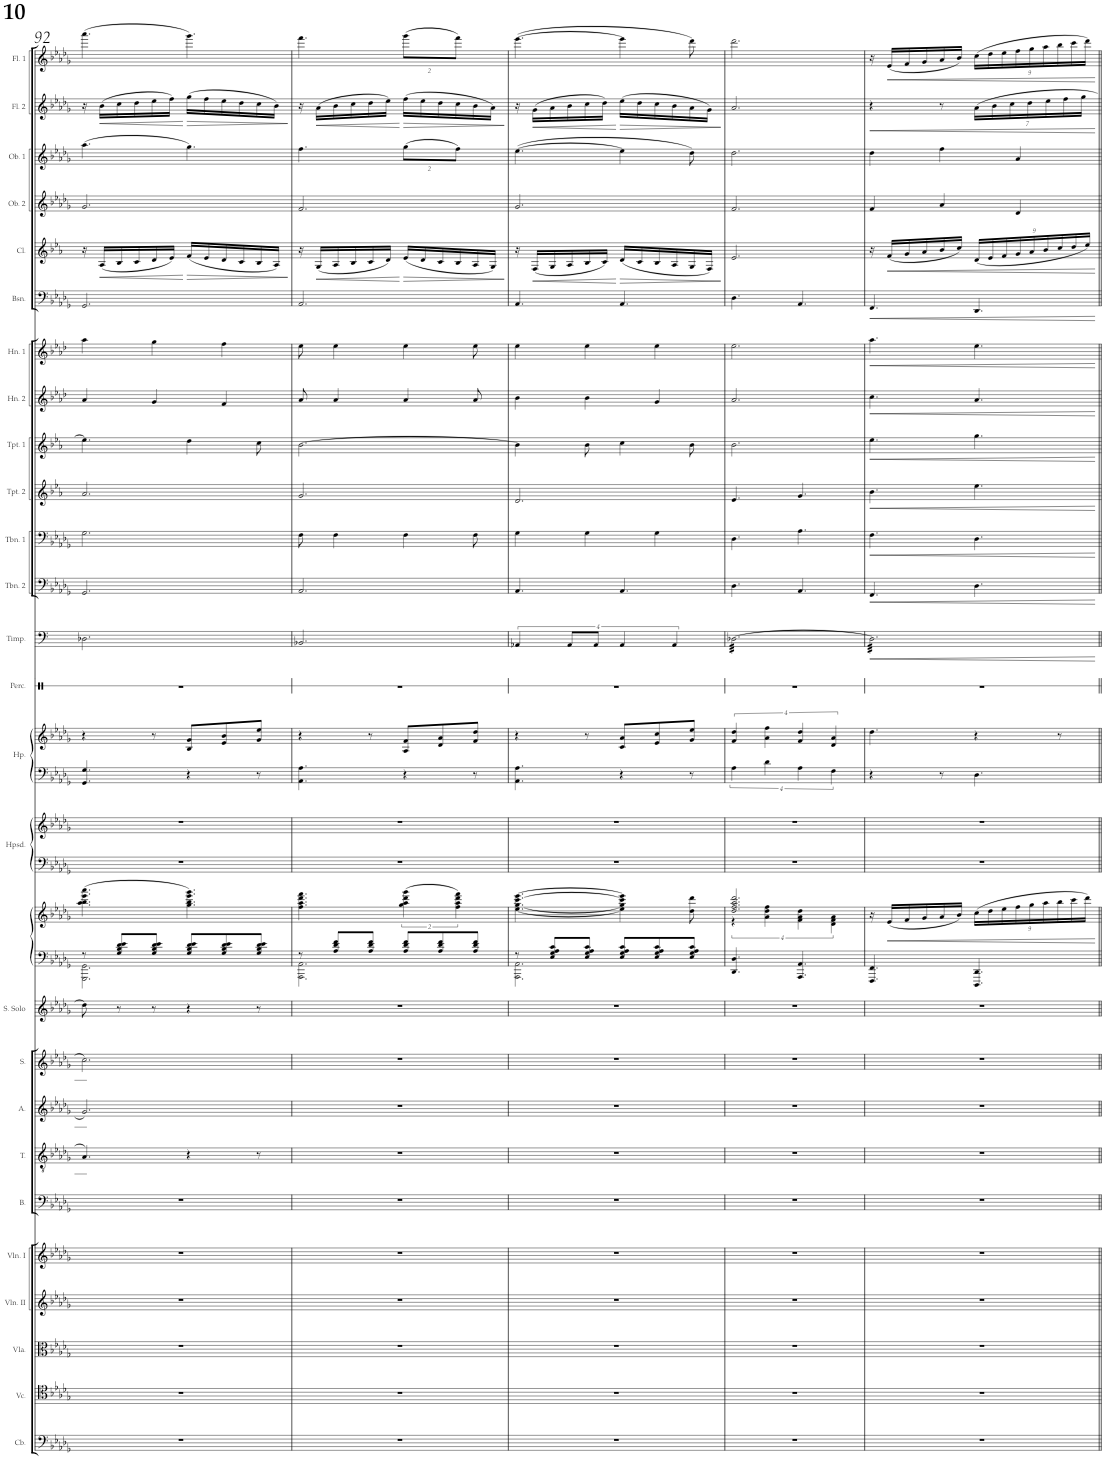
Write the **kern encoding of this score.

**kern	**kern	**kern	**kern	**kern	**kern	**kern	**kern	**kern	**kern	**kern	**kern	**dynam	**kern	**kern	**kern	**kern	**kern	**kern	**dynam	**kern	**dynam	**kern	**dynam	**kern	**dynam	**kern	**dynam	**kern	**dynam	**kern	**dynam	**kern	**dynam	**kern	**dynam	**kern	**kern	**kern	**dynam	**kern	**dynam
*part27	*part26	*part25	*part24	*part23	*part22	*part21	*part20	*part19	*part18	*part17	*part17	*part17	*part16	*part16	*part15	*part15	*part14	*part13	*part13	*part12	*part12	*part11	*part11	*part10	*part10	*part9	*part9	*part8	*part8	*part7	*part7	*part6	*part6	*part5	*part5	*part4	*part3	*part2	*part2	*part1	*part1
*staff30	*staff29	*staff28	*staff27	*staff26	*staff25	*staff24	*staff23	*staff22	*staff21	*staff20	*staff19	*staff19/20	*staff18	*staff17	*staff16	*staff15	*staff14	*staff13	*staff13	*staff12	*staff12	*staff11	*staff11	*staff10	*staff10	*staff9	*staff9	*staff8	*staff8	*staff7	*staff7	*staff6	*staff6	*staff5	*staff5	*staff4	*staff3	*staff2	*staff2	*staff1	*staff1
*I"Contrabass	*I"Violoncello	*I"Viola	*I"Violin II	*I"Violin I	*I"Bass	*I"Tenor	*I"Alto	*I"Soprano	*I"Soprano Solo	*I"Piano	*	*	*I"Harpsichord  (optional)	*	*I"Harp	*	*I"Percussion	*I"Timpani	*	*I"Trombone 2	*	*I"Trombone 1	*	*I"Trumpet in Bb 2	*	*I"Trumpet in Bb 1	*	*I"Horn in F 2	*	*I"Horn in F 1	*	*I"Bassoon	*	*I"Clarinet in Bb	*	*I"Oboe 2	*I"Oboe 1	*I"Flute 2	*	*I"Flute 1	*
*I'Cb.	*I'Vc.	*I'Vla.	*I'Vln. II	*I'Vln. I	*I'B.	*I'T.	*I'A.	*I'S.	*I'S. Solo	*I'Pno	*	*	*I'Hpsd.	*	*I'Hp.	*	*I'Perc.	*I'Timp.	*	*I'Tbn. 2	*	*I'Tbn. 1	*	*I'Tpt. 2	*	*I'Tpt. 1	*	*I'Hn. 2	*	*I'Hn. 1	*	*I'Bsn.	*	*I'Cl.	*	*I'Ob. 2	*I'Ob. 1	*I'Fl. 2	*	*I'Fl. 1	*
!!LO:PB:g=z
*clefF4	*clefC4	*clefC3	*clefG2	*clefG2	*clefF4	*clefGv2	*clefG2	*clefG2	*clefG2	*clefF4	*clefG2	*	*clefF4	*clefG2	*clefF4	*clefG2	*clefX	*clefF4	*	*clefF4	*	*clefF4	*	*clefG2	*	*clefG2	*	*clefG2	*	*clefG2	*	*clefF4	*	*clefG2	*	*clefG2	*clefG2	*clefG2	*	*clefG2	*
*Trd7c12	*	*	*	*	*	*	*	*	*	*	*	*	*	*	*	*	*	*	*	*	*	*	*	*Trd1c2	*	*Trd1c2	*	*Trd4c7	*	*Trd4c7	*	*	*	*Trd1c2	*	*	*	*	*	*	*
*k[b-e-a-d-g-]	*k[b-e-a-d-g-]	*k[b-e-a-d-g-]	*k[b-e-a-d-g-]	*k[b-e-a-d-g-]	*k[b-e-a-d-g-]	*k[b-e-a-d-g-]	*k[b-e-a-d-g-]	*k[b-e-a-d-g-]	*k[b-e-a-d-g-]	*k[b-e-a-d-g-]	*k[b-e-a-d-g-]	*	*k[b-e-a-d-g-]	*k[b-e-a-d-g-]	*k[b-e-a-d-g-]	*k[b-e-a-d-g-]	*k[]	*k[]	*	*k[b-e-a-d-g-]	*	*k[b-e-a-d-g-]	*	*k[b-e-a-]	*	*k[b-e-a-]	*	*k[b-e-a-d-]	*	*k[b-e-a-d-]	*	*k[b-e-a-d-g-]	*	*k[b-e-a-]	*	*k[b-e-a-d-g-]	*k[b-e-a-d-g-]	*k[b-e-a-d-g-]	*	*k[b-e-a-d-g-]	*
*M6/8	*M6/8	*M6/8	*M6/8	*M6/8	*M6/8	*M6/8	*M6/8	*M6/8	*M6/8	*M6/8	*M6/8	*	*M6/8	*M6/8	*M6/8	*M6/8	*M6/8	*M6/8	*	*M6/8	*	*M6/8	*	*M6/8	*	*M6/8	*	*M6/8	*	*M6/8	*	*M6/8	*	*M6/8	*	*M6/8	*M6/8	*M6/8	*	*M6/8	*
=92	=92	=92	=92	=92	=92	=92	=92	=92	=92	=92	=92	=92	=92	=92	=92	=92	=92	=92	=92	=92	=92	=92	=92	=92	=92	=92	=92	=92	=92	=92	=92	=92	=92	=92	=92	=92	=92	=92	=92	=92	=92
*	*	*	*	*	*	*	*	*	*	*^	*	*	*	*	*	*	*	*	*	*	*	*	*	*	*	*	*	*	*	*	*	*	*	*	*	*	*	*	*	*	*
2.r	2.r	2.r	2.r	2.r	2.r	4.A-/	2.g-/	2.cc\	8dd-\]	8r	2.GGG-\ 2.GG-\	(4.aa-\ 4.bb-\ 4.eee-\ 4.aaa-\	.	2.r	2.r	4.GG-/ 4.G-/	4r	2.r	2.D-X\	.	2.GG-/	.	2.G-\	.	2.a-/	.	4.ee-\]	.	4a-/	.	4aa-\	.	2.GG-/	.	16r	.	2.g-/	(4.aa-\	16r	.	(4.aaa-\	.
!	!	!	!	!	!	!	!	!	!	!	!	!	!	!	!	!	!	!	!	!	!	!	!	!	!	!	!	!	!	!	!	!	!	!	!	!LO:HP:b	!	!	!	!LO:HP:b	!	!
.	.	.	.	.	.	.	.	.	.	.	.	.	.	.	.	.	.	.	.	.	.	.	.	.	.	.	.	.	.	.	.	.	.	.	(16A-/LL	<	.	.	(16b-\LL	<	.	.
.	.	.	.	.	.	.	.	.	8r	8G-/ 8B-/ 8d-/ 8e-/L	.	.	.	.	.	.	.	.	.	.	.	.	.	.	.	.	.	.	.	.	.	.	.	.	16B-/	.	.	.	16cc\	.	.	.
.	.	.	.	.	.	.	.	.	.	.	.	.	.	.	.	.	.	.	.	.	.	.	.	.	.	.	.	.	.	.	.	.	.	.	16c/	.	.	.	16dd-\	.	.	.
.	.	.	.	.	.	.	.	.	8r	8G-/ 8B-/ 8d-/ 8e-/J	.	.	.	.	.	.	8r	.	.	.	.	.	.	.	.	.	.	.	4g/	.	4gg\	.	.	.	16d/	.	.	.	16ee-\	.	.	.
.	.	.	.	.	.	.	.	.	.	.	.	.	.	.	.	.	.	.	.	.	.	.	.	.	.	.	.	.	.	.	.	.	.	.	16e-/JJ)	.	.	.	16ff\JJ)	.	.	.
!	!	!	!	!	!	!	!	!	!	!	!	!	!	!	!	!	!	!	!	!	!	!	!	!	!	!	!	!	!	!	!	!	!	!	!	!LO:HP:n=1:b	!	!	!	!LO:HP:n=1:b	!	!
.	.	.	.	.	.	4r	.	.	4r	8G-/ 8B-/ 8d-/ 8e-/L	.	4.gg-\ 4.bb-\ 4.eee-\ 4.ggg-\)	.	.	.	4r	8B-/ 8g-/L	.	.	.	.	.	.	.	.	.	4dd\	.	.	.	.	.	.	.	(16f/LL	[ >	.	4.gg-\)	(16gg-\LL	[ >	4.ggg-\)	.
.	.	.	.	.	.	.	.	.	.	.	.	.	.	.	.	.	.	.	.	.	.	.	.	.	.	.	.	.	.	.	.	.	.	.	16e-/	.	.	.	16ff\	.	.	.
.	.	.	.	.	.	.	.	.	.	8G-/ 8B-/ 8d-/ 8e-/	.	.	.	.	.	.	8e-/ 8b-/	.	.	.	.	.	.	.	.	.	.	.	4f/	.	4ff\	.	.	.	16d/	.	.	.	16ee-\	.	.	.
.	.	.	.	.	.	.	.	.	.	.	.	.	.	.	.	.	.	.	.	.	.	.	.	.	.	.	.	.	.	.	.	.	.	.	16c/	.	.	.	16dd-\	.	.	.
.	.	.	.	.	.	8r	.	.	8r	8G-/ 8B-/ 8d-/ 8e-/J	.	.	.	.	.	8r	8g-/ 8ee-/J	.	.	.	.	.	.	.	.	.	8cc\	.	.	.	.	.	.	.	16B-/	.	.	.	16cc\	.	.	.
.	.	.	.	.	.	.	.	.	.	.	.	.	.	.	.	.	.	.	.	.	.	.	.	.	.	.	.	.	.	.	.	.	.	.	16A-/JJ)	.	.	.	16b-\JJ)	.	.	.
*	*	*	*	*	*	*	*	*	*	*v	*v	*	*	*	*	*	*	*	*	*	*	*	*	*	*	*	*	*	*	*	*	*	*	*	*	*	*	*	*	*	*	*
.	.	.	.	.	.	.	.	.	.	.	.	.	.	.	.	.	.	.	.	.	.	.	.	.	.	.	.	.	.	.	.	.	.	.	]	.	.	.	]	.	.
=93	=93	=93	=93	=93	=93	=93	=93	=93	=93	=93	=93	=93	=93	=93	=93	=93	=93	=93	=93	=93	=93	=93	=93	=93	=93	=93	=93	=93	=93	=93	=93	=93	=93	=93	=93	=93	=93	=93	=93	=93	=93
*	*	*	*	*	*	*	*	*	*	*^	*	*	*	*	*	*	*	*	*	*	*	*	*	*	*	*	*	*	*	*	*	*	*	*	*	*	*	*	*	*	*
2.r	2.r	2.r	2.r	2.r	2.r	2.r	2.r	2.r	2.r	8r	2.AAA-\ 2.AA-\	4.ff\ 4.aa-\ 4.ddd-\ 4.fff\	.	2.r	2.r	4.AA-\ 4.A-\	4r	2.r	2.BB-X/	.	2.AA-/	.	8F\	.	2.g/	.	[2.b-\	.	8a-/	.	8ee-\	.	2.AA-/	.	16r	.	2.f/	4.ff\	16r	.	4.fff\	.
!	!	!	!	!	!	!	!	!	!	!	!	!	!	!	!	!	!	!	!	!	!	!	!	!	!	!	!	!	!	!	!	!	!	!	!	!LO:HP:b	!	!	!	!LO:HP:b	!	!
.	.	.	.	.	.	.	.	.	.	.	.	.	.	.	.	.	.	.	.	.	.	.	.	.	.	.	.	.	.	.	.	.	.	.	(16G/LL	<	.	.	(16a-\LL	<	.	.
.	.	.	.	.	.	.	.	.	.	8A-/ 8d-/ 8f/L	.	.	.	.	.	.	.	.	.	.	.	.	4F\	.	.	.	.	.	4a-/	.	4ee-\	.	.	.	16A-/	.	.	.	16b-\	.	.	.
.	.	.	.	.	.	.	.	.	.	.	.	.	.	.	.	.	.	.	.	.	.	.	.	.	.	.	.	.	.	.	.	.	.	.	16B-/	.	.	.	16cc\	.	.	.
.	.	.	.	.	.	.	.	.	.	8A-/ 8d-/ 8f/J	.	.	.	.	.	.	8r	.	.	.	.	.	.	.	.	.	.	.	.	.	.	.	.	.	16c/	.	.	.	16dd-\	.	.	.
.	.	.	.	.	.	.	.	.	.	.	.	.	.	.	.	.	.	.	.	.	.	.	.	.	.	.	.	.	.	.	.	.	.	.	16d/JJ)	.	.	.	16ee-\JJ)	.	.	.
!	!	!	!	!	!	!	!	!	!	!	!	!	!	!	!	!	!	!	!	!	!	!	!	!	!	!	!	!	!	!	!	!	!	!	!	!LO:HP:n=1:b	!	!	!	!	!	!
*	*	*	*	*	*	*	*	*	*	*	*	*	*	*	*	*	*	*	*	*	*	*	*	*	*	*	*	*	*	*	*	*	*	*	*	*	*	*Xbrackettup	*	*	*	*
!	!	!	!	!	!	!	!	!	!	!	!	!	!	!	!	!	!	!	!	!	!	!	!	!	!	!	!	!	!	!	!	!	!	!	!	!	!	!	!	!LO:HP:n=1:b	!	!
*	*	*	*	*	*	*	*	*	*	*	*	*	*	*	*	*	*	*	*	*	*	*	*	*	*	*	*	*	*	*	*	*	*	*	*	*	*	*	*	*	*Xbrackettup	*
.	.	.	.	.	.	.	.	.	.	8A-/ 8d-/ 8f/L	.	(16%3gg-\ 16%3aa-\ 16%3ddd-\ 16%3ggg-\L	.	.	.	4r	8A-/ 8f/L	.	.	.	.	.	4F\	.	.	.	.	.	4a-/	.	4ee-\	.	.	.	(16e-/LL	[ >	.	(16%3gg-\L	(16ff\LL	[ >	(16%3ggg-\L	.
.	.	.	.	.	.	.	.	.	.	.	.	.	.	.	.	.	.	.	.	.	.	.	.	.	.	.	.	.	.	.	.	.	.	.	16d/	.	.	.	16ee-\	.	.	.
.	.	.	.	.	.	.	.	.	.	8A-/ 8d-/ 8f/	.	.	.	.	.	.	8d-/ 8a-/	.	.	.	.	.	.	.	.	.	.	.	.	.	.	.	.	.	16c/	.	.	.	16dd-\	.	.	.
.	.	.	.	.	.	.	.	.	.	.	.	16%3ff\ 16%3aa-\ 16%3ddd-\ 16%3fff\J)	.	.	.	.	.	.	.	.	.	.	.	.	.	.	.	.	.	.	.	.	.	.	16B-/	.	.	16%3ff\J)	16cc\	.	16%3fff\J)	.
.	.	.	.	.	.	.	.	.	.	8A-/ 8d-/ 8f/J	.	.	.	.	.	8r	8f/ 8dd-/J	.	.	.	.	.	8F\	.	.	.	.	.	8a-/	.	8ee-\	.	.	.	16A-/	.	.	.	16b-\	.	.	.
.	.	.	.	.	.	.	.	.	.	.	.	.	.	.	.	.	.	.	.	.	.	.	.	.	.	.	.	.	.	.	.	.	.	.	16G/JJ)	.	.	.	16a-\JJ)	.	.	.
*	*	*	*	*	*	*	*	*	*	*v	*v	*	*	*	*	*	*	*	*	*	*	*	*	*	*	*	*	*	*	*	*	*	*	*	*	*	*	*	*	*	*	*
.	.	.	.	.	.	.	.	.	.	.	.	.	.	.	.	.	.	.	.	.	.	.	.	.	.	.	.	.	.	.	.	.	.	.	]	.	.	.	]	.	.
=94	=94	=94	=94	=94	=94	=94	=94	=94	=94	=94	=94	=94	=94	=94	=94	=94	=94	=94	=94	=94	=94	=94	=94	=94	=94	=94	=94	=94	=94	=94	=94	=94	=94	=94	=94	=94	=94	=94	=94	=94	=94
*	*	*	*	*	*	*	*	*	*	*^	*	*	*	*	*	*	*	*	*	*	*	*	*	*	*	*	*	*	*	*	*	*	*	*	*	*	*	*	*	*	*
2.r	2.r	2.r	2.r	2.r	2.r	2.r	2.r	2.r	2.r	8r	2.AAA-\ 2.AA-\	[4.ee-\ [4.gg-\ [4.ccc\ [4.eee-\	.	2.r	2.r	4.AA-\ 4.A-\	4r	2.r	16%3AA-X/	.	4.AA-/	.	4G-\	.	2.d/	.	4b-\]	.	4b-\	.	4ee-\	.	4.AA-/	.	16r	.	2.g-/	([4.ee-\	16r	.	([4.eee-\	.
!	!	!	!	!	!	!	!	!	!	!	!	!	!	!	!	!	!	!	!	!	!	!	!	!	!	!	!	!	!	!	!	!	!	!	!	!LO:HP:b	!	!	!	!LO:HP:b	!	!
.	.	.	.	.	.	.	.	.	.	.	.	.	.	.	.	.	.	.	.	.	.	.	.	.	.	.	.	.	.	.	.	.	.	.	(16F/LL	<	.	.	(16g-\LL	<	.	.
.	.	.	.	.	.	.	.	.	.	8E-/ 8G-/ 8A-/ 8c/L	.	.	.	.	.	.	.	.	.	.	.	.	.	.	.	.	.	.	.	.	.	.	.	.	16G/	.	.	.	16a-\	.	.	.
.	.	.	.	.	.	.	.	.	.	.	.	.	.	.	.	.	.	.	32%3AA-/L	.	.	.	.	.	.	.	.	.	.	.	.	.	.	.	16A-/	.	.	.	16b-\	.	.	.
.	.	.	.	.	.	.	.	.	.	8E-/ 8G-/ 8A-/ 8c/J	.	.	.	.	.	.	8r	.	.	.	.	.	4G-\	.	.	.	8b-\	.	4b-\	.	4ee-\	.	.	.	16B-/	.	.	.	16cc\	.	.	.
.	.	.	.	.	.	.	.	.	.	.	.	.	.	.	.	.	.	.	32%3AA-/J	.	.	.	.	.	.	.	.	.	.	.	.	.	.	.	.	.	.	.	.	.	.	.
.	.	.	.	.	.	.	.	.	.	.	.	.	.	.	.	.	.	.	.	.	.	.	.	.	.	.	.	.	.	.	.	.	.	.	16c/JJ)	.	.	.	16dd-\JJ)	.	.	.
!	!	!	!	!	!	!	!	!	!	!	!	!	!	!	!	!	!	!	!	!	!	!	!	!	!	!	!	!	!	!	!	!	!	!	!	!LO:HP:n=1:b	!	!	!	!LO:HP:n=1:b	!	!
.	.	.	.	.	.	.	.	.	.	8E-/ 8G-/ 8A-/ 8c/L	.	4ee-\] 4gg-\] 4ccc\] 4eee-\]	.	.	.	4r	8c/ 8a-/L	.	16%3AA-/	.	4.AA-/	.	.	.	.	.	4cc\	.	.	.	.	.	4.AA-/	.	(16d/LL	[ >	.	4ee-\]	(16ee-\LL	[ >	4eee-\]	.
.	.	.	.	.	.	.	.	.	.	.	.	.	.	.	.	.	.	.	.	.	.	.	.	.	.	.	.	.	.	.	.	.	.	.	16c/	.	.	.	16dd-\	.	.	.
.	.	.	.	.	.	.	.	.	.	8E-/ 8G-/ 8A-/ 8c/	.	.	.	.	.	.	8e-/ 8cc/	.	.	.	.	.	4G-\	.	.	.	.	.	4g/	.	4ee-\	.	.	.	16B-/	.	.	.	16cc\	.	.	.
.	.	.	.	.	.	.	.	.	.	.	.	.	.	.	.	.	.	.	16%3AA-/	.	.	.	.	.	.	.	.	.	.	.	.	.	.	.	16A-/	.	.	.	16b-\	.	.	.
.	.	.	.	.	.	.	.	.	.	8E-/ 8G-/ 8A-/ 8c/J	.	8dd-\ 8ddd-\	.	.	.	8r	8g-/ 8ee-/J	.	.	.	.	.	.	.	.	.	8b-\	.	.	.	.	.	.	.	16G/	.	.	8dd-\)	16a-\	.	8ddd-\)	.
.	.	.	.	.	.	.	.	.	.	.	.	.	.	.	.	.	.	.	.	.	.	.	.	.	.	.	.	.	.	.	.	.	.	.	16F/JJ)	.	.	.	16g-\JJ)	.	.	.
*	*	*	*	*	*	*	*	*	*	*v	*v	*	*	*	*	*	*	*	*	*	*	*	*	*	*	*	*	*	*	*	*	*	*	*	*	*	*	*	*	*	*	*
.	.	.	.	.	.	.	.	.	.	.	.	.	.	.	.	.	.	.	.	.	.	.	.	.	.	.	.	.	.	.	.	.	.	.	]	.	.	.	]	.	.
=95	=95	=95	=95	=95	=95	=95	=95	=95	=95	=95	=95	=95	=95	=95	=95	=95	=95	=95	=95	=95	=95	=95	=95	=95	=95	=95	=95	=95	=95	=95	=95	=95	=95	=95	=95	=95	=95	=95	=95	=95	=95
*	*	*	*	*	*	*	*	*	*	*	*^	*	*	*	*	*	*	*	*	*	*	*	*	*	*	*	*	*	*	*	*	*	*	*	*	*	*	*	*	*	*
*	*	*	*	*	*	*	*	*	*	*	*	*	*	*	*	*	*	*	*tremolo	*	*	*	*	*	*	*	*	*	*	*	*	*	*	*	*	*	*	*	*	*	*	*
2.r	2.r	2.r	2.r	2.r	2.r	2.r	2.r	2.r	2.r	4.DD-/ 4.D-/	2.dd-/ 2.ff/ 2.aa-/ 2.ddd-/	16%3r	.	2.r	2.r	16%3A-\	16%3f/ 16%3dd-/	2.r	[32D-X\LLL	.	4.D-\	.	4.D-\	.	4.e-/	.	2.b-\	.	2.a-/	.	2.ee-\	.	4.D-\	.	2.e-/	.	2.f/	2.dd-\	2.a-/	.	2.ddd-\	.
.	.	.	.	.	.	.	.	.	.	.	.	.	.	.	.	.	.	.	32D-X\	.	.	.	.	.	.	.	.	.	.	.	.	.	.	.	.	.	.	.	.	.	.	.
.	.	.	.	.	.	.	.	.	.	.	.	.	.	.	.	.	.	.	32D-X\	.	.	.	.	.	.	.	.	.	.	.	.	.	.	.	.	.	.	.	.	.	.	.
.	.	.	.	.	.	.	.	.	.	.	.	.	.	.	.	.	.	.	32D-X\	.	.	.	.	.	.	.	.	.	.	.	.	.	.	.	.	.	.	.	.	.	.	.
.	.	.	.	.	.	.	.	.	.	.	.	.	.	.	.	.	.	.	32D-X\	.	.	.	.	.	.	.	.	.	.	.	.	.	.	.	.	.	.	.	.	.	.	.
.	.	.	.	.	.	.	.	.	.	.	.	.	.	.	.	.	.	.	32D-X\	.	.	.	.	.	.	.	.	.	.	.	.	.	.	.	.	.	.	.	.	.	.	.
.	.	.	.	.	.	.	.	.	.	.	.	16%3a-\ 16%3dd-\ 16%3ff\	.	.	.	16%3d-\	16%3a-\ 16%3ff\	.	32D-X\	.	.	.	.	.	.	.	.	.	.	.	.	.	.	.	.	.	.	.	.	.	.	.
.	.	.	.	.	.	.	.	.	.	.	.	.	.	.	.	.	.	.	32D-X\	.	.	.	.	.	.	.	.	.	.	.	.	.	.	.	.	.	.	.	.	.	.	.
.	.	.	.	.	.	.	.	.	.	.	.	.	.	.	.	.	.	.	32D-X\	.	.	.	.	.	.	.	.	.	.	.	.	.	.	.	.	.	.	.	.	.	.	.
.	.	.	.	.	.	.	.	.	.	.	.	.	.	.	.	.	.	.	32D-X\	.	.	.	.	.	.	.	.	.	.	.	.	.	.	.	.	.	.	.	.	.	.	.
.	.	.	.	.	.	.	.	.	.	.	.	.	.	.	.	.	.	.	32D-X\	.	.	.	.	.	.	.	.	.	.	.	.	.	.	.	.	.	.	.	.	.	.	.
.	.	.	.	.	.	.	.	.	.	.	.	.	.	.	.	.	.	.	32D-X\	.	.	.	.	.	.	.	.	.	.	.	.	.	.	.	.	.	.	.	.	.	.	.
.	.	.	.	.	.	.	.	.	.	4.AAA-/ 4.AA-/	.	16%3f\ 16%3a-\ 16%3dd-\	.	.	.	16%3A-\	16%3f/ 16%3dd-/	.	32D-X\	.	4.AA-/	.	4.A-\	.	4.g/	.	.	.	.	.	.	.	4.AA-/	.	.	.	.	.	.	.	.	.
.	.	.	.	.	.	.	.	.	.	.	.	.	.	.	.	.	.	.	32D-X\	.	.	.	.	.	.	.	.	.	.	.	.	.	.	.	.	.	.	.	.	.	.	.
.	.	.	.	.	.	.	.	.	.	.	.	.	.	.	.	.	.	.	32D-X\	.	.	.	.	.	.	.	.	.	.	.	.	.	.	.	.	.	.	.	.	.	.	.
.	.	.	.	.	.	.	.	.	.	.	.	.	.	.	.	.	.	.	32D-X\	.	.	.	.	.	.	.	.	.	.	.	.	.	.	.	.	.	.	.	.	.	.	.
.	.	.	.	.	.	.	.	.	.	.	.	.	.	.	.	.	.	.	32D-X\	.	.	.	.	.	.	.	.	.	.	.	.	.	.	.	.	.	.	.	.	.	.	.
.	.	.	.	.	.	.	.	.	.	.	.	.	.	.	.	.	.	.	32D-X\	.	.	.	.	.	.	.	.	.	.	.	.	.	.	.	.	.	.	.	.	.	.	.
.	.	.	.	.	.	.	.	.	.	.	.	16%3d-\ 16%3f\ 16%3a-\	.	.	.	16%3F\	16%3d-/ 16%3a-/	.	32D-X\	.	.	.	.	.	.	.	.	.	.	.	.	.	.	.	.	.	.	.	.	.	.	.
.	.	.	.	.	.	.	.	.	.	.	.	.	.	.	.	.	.	.	32D-X\	.	.	.	.	.	.	.	.	.	.	.	.	.	.	.	.	.	.	.	.	.	.	.
.	.	.	.	.	.	.	.	.	.	.	.	.	.	.	.	.	.	.	32D-X\	.	.	.	.	.	.	.	.	.	.	.	.	.	.	.	.	.	.	.	.	.	.	.
.	.	.	.	.	.	.	.	.	.	.	.	.	.	.	.	.	.	.	32D-X\	.	.	.	.	.	.	.	.	.	.	.	.	.	.	.	.	.	.	.	.	.	.	.
.	.	.	.	.	.	.	.	.	.	.	.	.	.	.	.	.	.	.	32D-X\	.	.	.	.	.	.	.	.	.	.	.	.	.	.	.	.	.	.	.	.	.	.	.
.	.	.	.	.	.	.	.	.	.	.	.	.	.	.	.	.	.	.	32D-X\JJJ	.	.	.	.	.	.	.	.	.	.	.	.	.	.	.	.	.	.	.	.	.	.	.
=96	=96	=96	=96	=96	=96	=96	=96	=96	=96	=96	=96	=96	=96	=96	=96	=96	=96	=96	=96	=96	=96	=96	=96	=96	=96	=96	=96	=96	=96	=96	=96	=96	=96	=96	=96	=96	=96	=96	=96	=96	=96	=96
!	!	!	!	!	!	!	!	!	!	!	!	!	!	!	!	!	!	!	!	!LO:HP:b	!	!LO:HP:b	!	!LO:HP:b	!	!LO:HP:b	!	!LO:HP:b	!	!LO:HP:b	!	!LO:HP:b	!	!LO:HP:b	!	!	!	!	!	!LO:HP:b	!	!
*	*	*	*	*	*	*	*	*	*	*	*v	*v	*	*	*	*	*	*	*	*	*	*	*	*	*	*	*	*	*	*	*	*	*	*	*	*	*	*	*	*	*	*
2.r	2.r	2.r	2.r	2.r	2.r	2.r	2.r	2.r	2.r	4.FFF/ 4.FF/	16r	.	2.r	2.r	4r	4.dd-\	2.r	32D-\]LLL	<	4.FF/	<	4.F\	<	4.b-\	<	4.ee-\	<	4.cc\	<	4.aa-\	<	4.FF/	<	16r	.	4f/	4dd-\	4r	<	16r	.
.	.	.	.	.	.	.	.	.	.	.	.	.	.	.	.	.	.	32D-\	.	.	.	.	.	.	.	.	.	.	.	.	.	.	.	.	.	.	.	.	.	.	.
!	!	!	!	!	!	!	!	!	!	!	!	!LO:HP:b	!	!	!	!	!	!	!	!	!	!	!	!	!	!	!	!	!	!	!	!	!	!	!LO:HP:b	!	!	!	!	!	!LO:HP:b
.	.	.	.	.	.	.	.	.	.	.	(16e-/LL	<	.	.	.	.	.	32D-\	.	.	.	.	.	.	.	.	.	.	.	.	.	.	.	(16f/LL	<	.	.	.	.	(16e-/LL	<
.	.	.	.	.	.	.	.	.	.	.	.	.	.	.	.	.	.	32D-\	.	.	.	.	.	.	.	.	.	.	.	.	.	.	.	.	.	.	.	.	.	.	.
.	.	.	.	.	.	.	.	.	.	.	16f/	.	.	.	.	.	.	32D-\	.	.	.	.	.	.	.	.	.	.	.	.	.	.	.	16g/	.	.	.	.	.	16f/	.
.	.	.	.	.	.	.	.	.	.	.	.	.	.	.	.	.	.	32D-\	.	.	.	.	.	.	.	.	.	.	.	.	.	.	.	.	.	.	.	.	.	.	.
.	.	.	.	.	.	.	.	.	.	.	16g-/	.	.	.	.	.	.	32D-\	.	.	.	.	.	.	.	.	.	.	.	.	.	.	.	16a-/	.	.	.	.	.	16g-/	.
.	.	.	.	.	.	.	.	.	.	.	.	.	.	.	.	.	.	32D-\	.	.	.	.	.	.	.	.	.	.	.	.	.	.	.	.	.	.	.	.	.	.	.
.	.	.	.	.	.	.	.	.	.	.	16a-/	.	.	.	8r	.	.	32D-\	.	.	.	.	.	.	.	.	.	.	.	.	.	.	.	16b-/	.	4a-/	4ff\	8r	.	16a-/	.
.	.	.	.	.	.	.	.	.	.	.	.	.	.	.	.	.	.	32D-\	.	.	.	.	.	.	.	.	.	.	.	.	.	.	.	.	.	.	.	.	.	.	.
.	.	.	.	.	.	.	.	.	.	.	16b-/JJ)	.	.	.	.	.	.	32D-\	.	.	.	.	.	.	.	.	.	.	.	.	.	.	.	16cc/JJ)	.	.	.	.	.	16b-/JJ)	.
.	.	.	.	.	.	.	.	.	.	.	.	.	.	.	.	.	.	32D-\	.	.	.	.	.	.	.	.	.	.	.	.	.	.	.	.	.	.	.	.	.	.	.
*	*	*	*	*	*	*	*	*	*	*	*Xbrackettup	*	*	*	*	*	*	*	*	*	*	*	*	*	*	*	*	*	*	*	*	*	*	*Xbrackettup	*	*	*	*Xbrackettup	*	*	*
.	.	.	.	.	.	.	.	.	.	4.DDD-/ 4.DD-/	(24cc\LL	.	.	.	4.D-\	4r	.	32D-\	.	4.D-\	.	4.D-\	.	4.ee-\	.	4.gg\	.	4.a-/	.	4.ee-\	.	4.DD-/	.	(24d/LL	.	.	.	56%3a-\LL	.	(24cc\LL	.
.	.	.	.	.	.	.	.	.	.	.	.	.	.	.	.	.	.	32D-\	.	.	.	.	.	.	.	.	.	.	.	.	.	.	.	.	.	.	.	.	.	.	.
.	.	.	.	.	.	.	.	.	.	.	24dd-\	.	.	.	.	.	.	.	.	.	.	.	.	.	.	.	.	.	.	.	.	.	.	24e-/	.	.	.	.	.	24dd-\	.
.	.	.	.	.	.	.	.	.	.	.	.	.	.	.	.	.	.	.	.	.	.	.	.	.	.	.	.	.	.	.	.	.	.	.	.	.	.	56%3b-\	.	.	.
.	.	.	.	.	.	.	.	.	.	.	.	.	.	.	.	.	.	32D-\	.	.	.	.	.	.	.	.	.	.	.	.	.	.	.	.	.	.	.	.	.	.	.
.	.	.	.	.	.	.	.	.	.	.	24ee-\	.	.	.	.	.	.	.	.	.	.	.	.	.	.	.	.	.	.	.	.	.	.	24f/	.	.	.	.	.	24ee-\	.
.	.	.	.	.	.	.	.	.	.	.	.	.	.	.	.	.	.	32D-\	.	.	.	.	.	.	.	.	.	.	.	.	.	.	.	.	.	.	.	.	.	.	.
.	.	.	.	.	.	.	.	.	.	.	.	.	.	.	.	.	.	.	.	.	.	.	.	.	.	.	.	.	.	.	.	.	.	.	.	.	.	56%3cc\	.	.	.
.	.	.	.	.	.	.	.	.	.	.	24ff\	.	.	.	.	.	.	32D-\	.	.	.	.	.	.	.	.	.	.	.	.	.	.	.	24g/	.	4d-/	4a-/	.	.	24ff\	.
.	.	.	.	.	.	.	.	.	.	.	.	.	.	.	.	.	.	32D-\	.	.	.	.	.	.	.	.	.	.	.	.	.	.	.	.	.	.	.	.	.	.	.
.	.	.	.	.	.	.	.	.	.	.	.	.	.	.	.	.	.	.	.	.	.	.	.	.	.	.	.	.	.	.	.	.	.	.	.	.	.	56%3dd-\	.	.	.
.	.	.	.	.	.	.	.	.	.	.	24gg-\	.	.	.	.	.	.	.	.	.	.	.	.	.	.	.	.	.	.	.	.	.	.	24a-/	.	.	.	.	.	24gg-\	.
.	.	.	.	.	.	.	.	.	.	.	.	.	.	.	.	.	.	32D-\	.	.	.	.	.	.	.	.	.	.	.	.	.	.	.	.	.	.	.	.	.	.	.
.	.	.	.	.	.	.	.	.	.	.	24aa-\	.	.	.	.	.	.	.	.	.	.	.	.	.	.	.	.	.	.	.	.	.	.	24b-/	.	.	.	.	.	24aa-\	.
.	.	.	.	.	.	.	.	.	.	.	.	.	.	.	.	.	.	.	.	.	.	.	.	.	.	.	.	.	.	.	.	.	.	.	.	.	.	56%3ee-\	.	.	.
.	.	.	.	.	.	.	.	.	.	.	.	.	.	.	.	.	.	32D-\	.	.	.	.	.	.	.	.	.	.	.	.	.	.	.	.	.	.	.	.	.	.	.
.	.	.	.	.	.	.	.	.	.	.	24bb-\	.	.	.	.	8r	.	32D-\	.	.	.	.	.	.	.	.	.	.	.	.	.	.	.	24cc/	.	.	.	.	.	24bb-\	.
.	.	.	.	.	.	.	.	.	.	.	.	.	.	.	.	.	.	.	.	.	.	.	.	.	.	.	.	.	.	.	.	.	.	.	.	.	.	56%3ff\	.	.	.
.	.	.	.	.	.	.	.	.	.	.	.	.	.	.	.	.	.	32D-\	.	.	.	.	.	.	.	.	.	.	.	.	.	.	.	.	.	.	.	.	.	.	.
.	.	.	.	.	.	.	.	.	.	.	24ccc\	.	.	.	.	.	.	.	.	.	.	.	.	.	.	.	.	.	.	.	.	.	.	24dd/	.	.	.	.	.	24ccc\	.
.	.	.	.	.	.	.	.	.	.	.	.	.	.	.	.	.	.	32D-\	.	.	.	.	.	.	.	.	.	.	.	.	.	.	.	.	.	.	.	.	.	.	.
.	.	.	.	.	.	.	.	.	.	.	.	.	.	.	.	.	.	.	.	.	.	.	.	.	.	.	.	.	.	.	.	.	.	.	.	.	.	56%3gg-\JJ	.	.	.
.	.	.	.	.	.	.	.	.	.	.	24ddd-\JJ)	.	.	.	.	.	.	.	.	.	.	.	.	.	.	.	.	.	.	.	.	.	.	24ee-/JJ)	.	.	.	.	.	24ddd-\JJ)	.
.	.	.	.	.	.	.	.	.	.	.	.	.	.	.	.	.	.	32D-\JJJ	.	.	.	.	.	.	.	.	.	.	.	.	.	.	.	.	.	.	.	.	.	.	.
*	*	*	*	*	*	*	*	*	*	*	*	*	*	*	*	*	*	*Xtremolo	*	*	*	*	*	*	*	*	*	*	*	*	*	*	*	*	*	*	*	*	*	*	*
.	.	.	.	.	.	.	.	.	.	.	.	[	.	.	.	.	.	.	[	.	[	.	[	.	[	.	[	.	[	.	[	.	[	.	[	.	.	.	[	.	[
=||	=||	=||	=||	=||	=||	=||	=||	=||	=||	=||	=||	=||	=||	=||	=||	=||	=||	=||	=||	=||	=||	=||	=||	=||	=||	=||	=||	=||	=||	=||	=||	=||	=||	=||	=||	=||	=||	=||	=||	=||	=||
*-	*-	*-	*-	*-	*-	*-	*-	*-	*-	*-	*-	*-	*-	*-	*-	*-	*-	*-	*-	*-	*-	*-	*-	*-	*-	*-	*-	*-	*-	*-	*-	*-	*-	*-	*-	*-	*-	*-	*-	*-	*-
